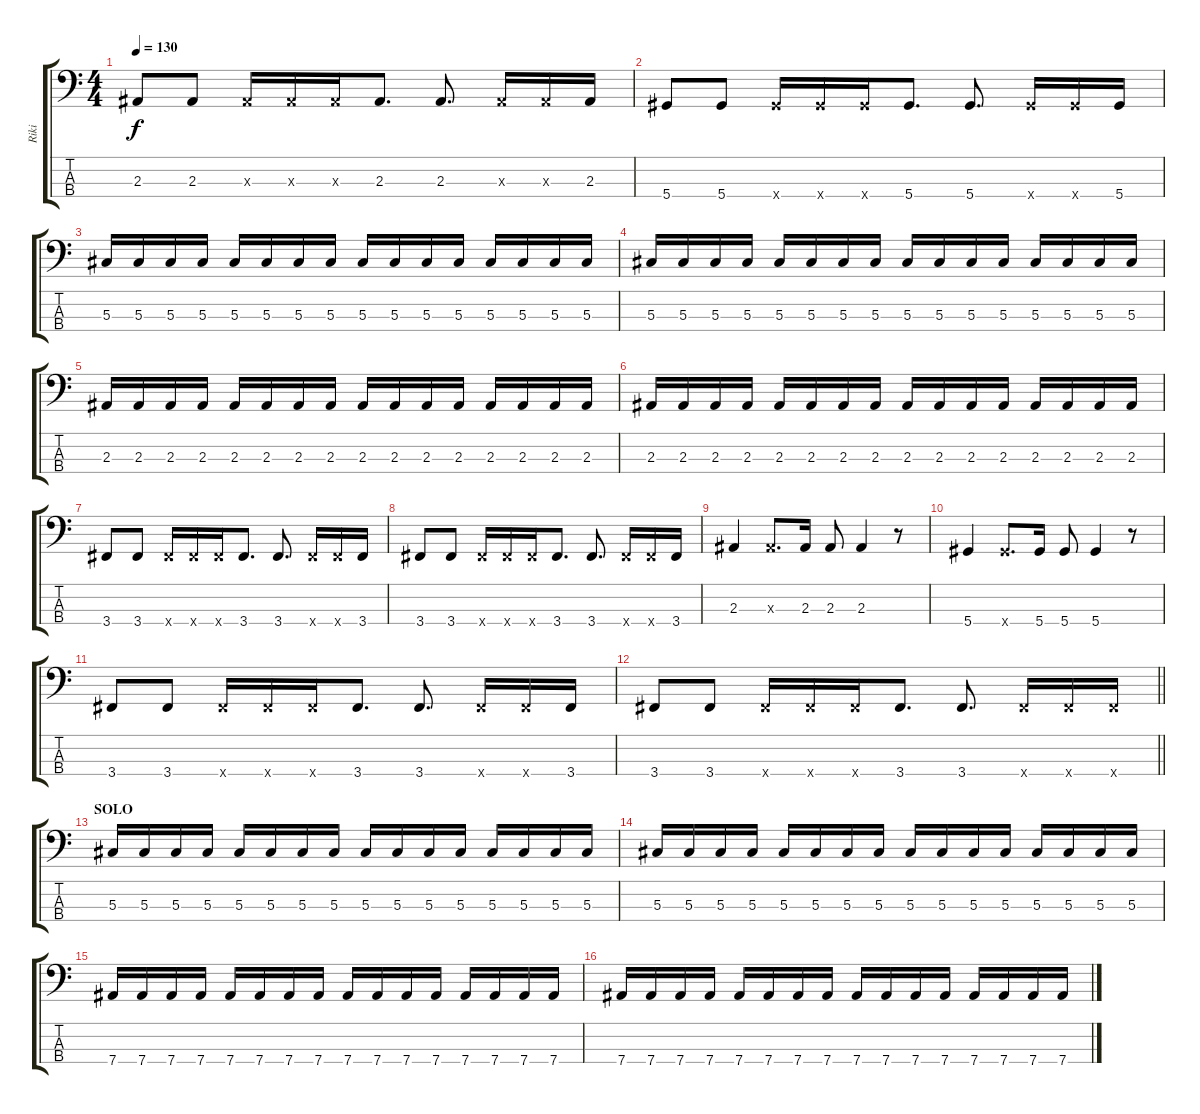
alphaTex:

\track ("Riki" "Riki") {instrument electricbasspick}
\staff {score tabs}
\tuning (Gb2 Db2 Ab1 Eb1) {hide}
\ts (4 4)
\tempo 130
\clef f4
\ks c
2.3.8{dy f} 2.3.8 2.3{x}.16 2.3{x}.16 2.3{x}.16 2.3.8{d} 2.3.8{d} 2.3{x}.16 2.3{x}.16 2.3.16 |
5.4.8 5.4.8 5.4{x}.16 5.4{x}.16 5.4{x}.16 5.4.8{d} 5.4.8{d} 5.4{x}.16 5.4{x}.16 5.4.16 |
5.3.16 5.3.16 5.3.16 5.3.16 5.3.16 5.3.16 5.3.16 5.3.16 5.3.16 5.3.16 5.3.16 5.3.16 5.3.16 5.3.16 5.3.16 5.3.16 |
5.3.16 5.3.16 5.3.16 5.3.16 5.3.16 5.3.16 5.3.16 5.3.16 5.3.16 5.3.16 5.3.16 5.3.16 5.3.16 5.3.16 5.3.16 5.3.16 |
2.3.16 2.3.16 2.3.16 2.3.16 2.3.16 2.3.16 2.3.16 2.3.16 2.3.16 2.3.16 2.3.16 2.3.16 2.3.16 2.3.16 2.3.16 2.3.16 |
2.3.16 2.3.16 2.3.16 2.3.16 2.3.16 2.3.16 2.3.16 2.3.16 2.3.16 2.3.16 2.3.16 2.3.16 2.3.16 2.3.16 2.3.16 2.3.16 |
3.4.8 3.4.8 3.4{x}.16 3.4{x}.16 3.4{x}.16 3.4.8{d} 3.4.8{d} 3.4{x}.16 3.4{x}.16 3.4.16 |
3.4.8 3.4.8 3.4{x}.16 3.4{x}.16 3.4{x}.16 3.4.8{d} 3.4.8{d} 3.4{x}.16 3.4{x}.16 3.4.16 |
2.3.4 2.3{x}.8{d} 2.3.16 2.3.8 2.3.4 r.8 |
5.4.4 5.4{x}.8{d} 5.4.16 5.4.8 5.4.4 r.8 |
3.4.8 3.4.8 3.4{x}.16 3.4{x}.16 3.4{x}.16 3.4.8{d} 3.4.8{d} 3.4{x}.16 3.4{x}.16 3.4.16 |
\barLineRight lightlight
3.4.8 3.4.8 3.4{x}.16 3.4{x}.16 3.4{x}.16 3.4.8{d} 3.4.8{d} 3.4{x}.16 3.4{x}.16 3.4{x}.16 |
\section ("" "SOLO")
5.3.16 5.3.16 5.3.16 5.3.16 5.3.16 5.3.16 5.3.16 5.3.16 5.3.16 5.3.16 5.3.16 5.3.16 5.3.16 5.3.16 5.3.16 5.3.16 |
5.3.16 5.3.16 5.3.16 5.3.16 5.3.16 5.3.16 5.3.16 5.3.16 5.3.16 5.3.16 5.3.16 5.3.16 5.3.16 5.3.16 5.3.16 5.3.16 |
7.4.16 7.4.16 7.4.16 7.4.16 7.4.16 7.4.16 7.4.16 7.4.16 7.4.16 7.4.16 7.4.16 7.4.16 7.4.16 7.4.16 7.4.16 7.4.16 |
7.4.16 7.4.16 7.4.16 7.4.16 7.4.16 7.4.16 7.4.16 7.4.16 7.4.16 7.4.16 7.4.16 7.4.16 7.4.16 7.4.16 7.4.16 7.4.16
